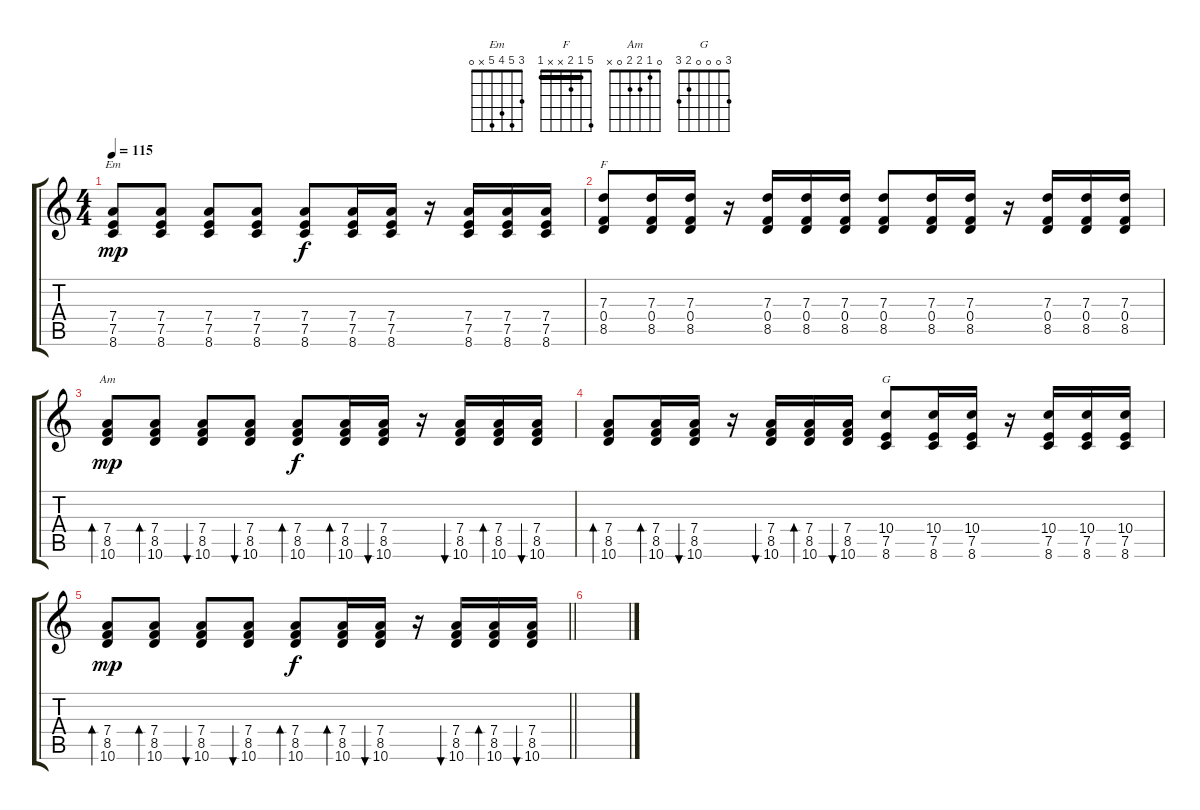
\track "" {instrument acousticguitarsteel}
\staff {score tabs}
\tuning (E4 B3 G3 D3 A2 E2) {hide}
\chord ("Em" 3 5 4 5 x 0)
\chord ("F" 5 1 2 x x 1) {barre 1}
\chord ("Am" 0 1 2 2 0 x)
\chord ("G" 3 0 0 0 2 3)
\ts (4 4)
\tempo 115
\clef g2
\ks c
(7.4 7.5 8.6).8{ch "Em" dy mp} (7.4 7.5 8.6).8 (7.4 7.5 8.6).8 (7.4 7.5 8.6).8 (7.4 7.5 8.6).8{dy f} (7.4 7.5 8.6).16 (7.4 7.5 8.6).16 r.16 (7.4 7.5 8.6).16 (7.4 7.5 8.6).16 (7.4 7.5 8.6).16 |
(7.3 0.4 8.5).8{ch "F"} (7.3 0.4 8.5).16 (7.3 0.4 8.5).16 r.16 (7.3 0.4 8.5).16 (7.3 0.4 8.5).16 (7.3 0.4 8.5).16 (7.3 0.4 8.5).8 (7.3 0.4 8.5).16 (7.3 0.4 8.5).16 r.16 (7.3 0.4 8.5).16 (7.3 0.4 8.5).16 (7.3 0.4 8.5).16 |
(7.4 8.5 10.6).8{bd 120 ch "Am" dy mp} (7.4 8.5 10.6).8{bd 120} (7.4 8.5 10.6).8{bu 120} (7.4 8.5 10.6).8{bu 120} (7.4 8.5 10.6).8{bd 120 dy f} (7.4 8.5 10.6).16{bd 120} (7.4 8.5 10.6).16{bu 120} r.16 (7.4 8.5 10.6).16{bu 120} (7.4 8.5 10.6).16{bd 120} (7.4 8.5 10.6).16{bu 120} |
(7.4 8.5 10.6).8{bd 120} (7.4 8.5 10.6).16{bd 120} (7.4 8.5 10.6).16{bu 120} r.16 (7.4 8.5 10.6).16{bu 120} (7.4 8.5 10.6).16{bd 120} (7.4 8.5 10.6).16{bu 120} (10.4 7.5 8.6).8{ch "G"} (10.4 7.5 8.6).16 (10.4 7.5 8.6).16 r.16 (10.4 7.5 8.6).16 (10.4 7.5 8.6).16 (10.4 7.5 8.6).16 |
\barLineRight lightlight
(7.4 8.5 10.6).8{bd 120 dy mp} (7.4 8.5 10.6).8{bd 120} (7.4 8.5 10.6).8{bu 120} (7.4 8.5 10.6).8{bu 120} (7.4 8.5 10.6).8{bd 120 dy f} (7.4 8.5 10.6).16{bd 120} (7.4 8.5 10.6).16{bu 120} r.16 (7.4 8.5 10.6).16{bu 120} (7.4 8.5 10.6).16{bd 120} (7.4 8.5 10.6).16{bu 120} |
\section ("" "")
